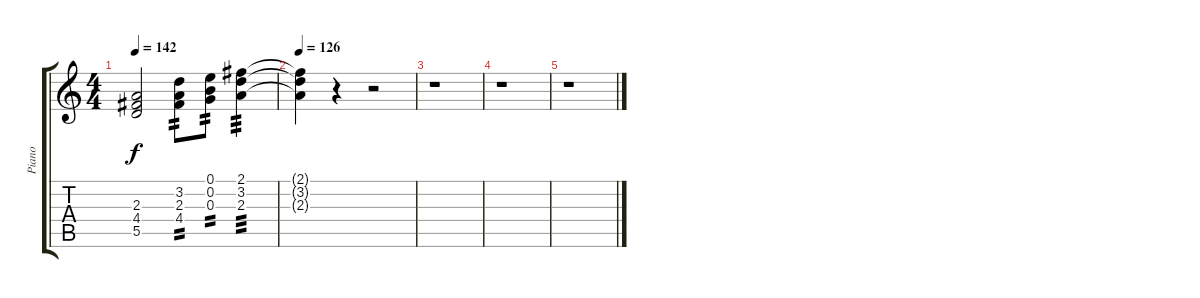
\track ("Piano" "Piano") {instrument acousticgrandpiano}
\staff {score tabs}
\tuning (E5 B4 G4 D4 A3 E3) {hide}
\ts (4 4)
\tempo 142
\clef g2
\ks c
(2.3 4.4 5.5).2{dy f} (3.2 2.3 4.4).8{tp 2} (0.1 0.2 0.3).8{tp 2} (2.1 3.2 2.3).4{tp 3} |
\tempo 126
(2.1{t} 3.2{t} 2.3{t}).4 r.4 r.2 |
r.1 |
r.1 |
r.1
